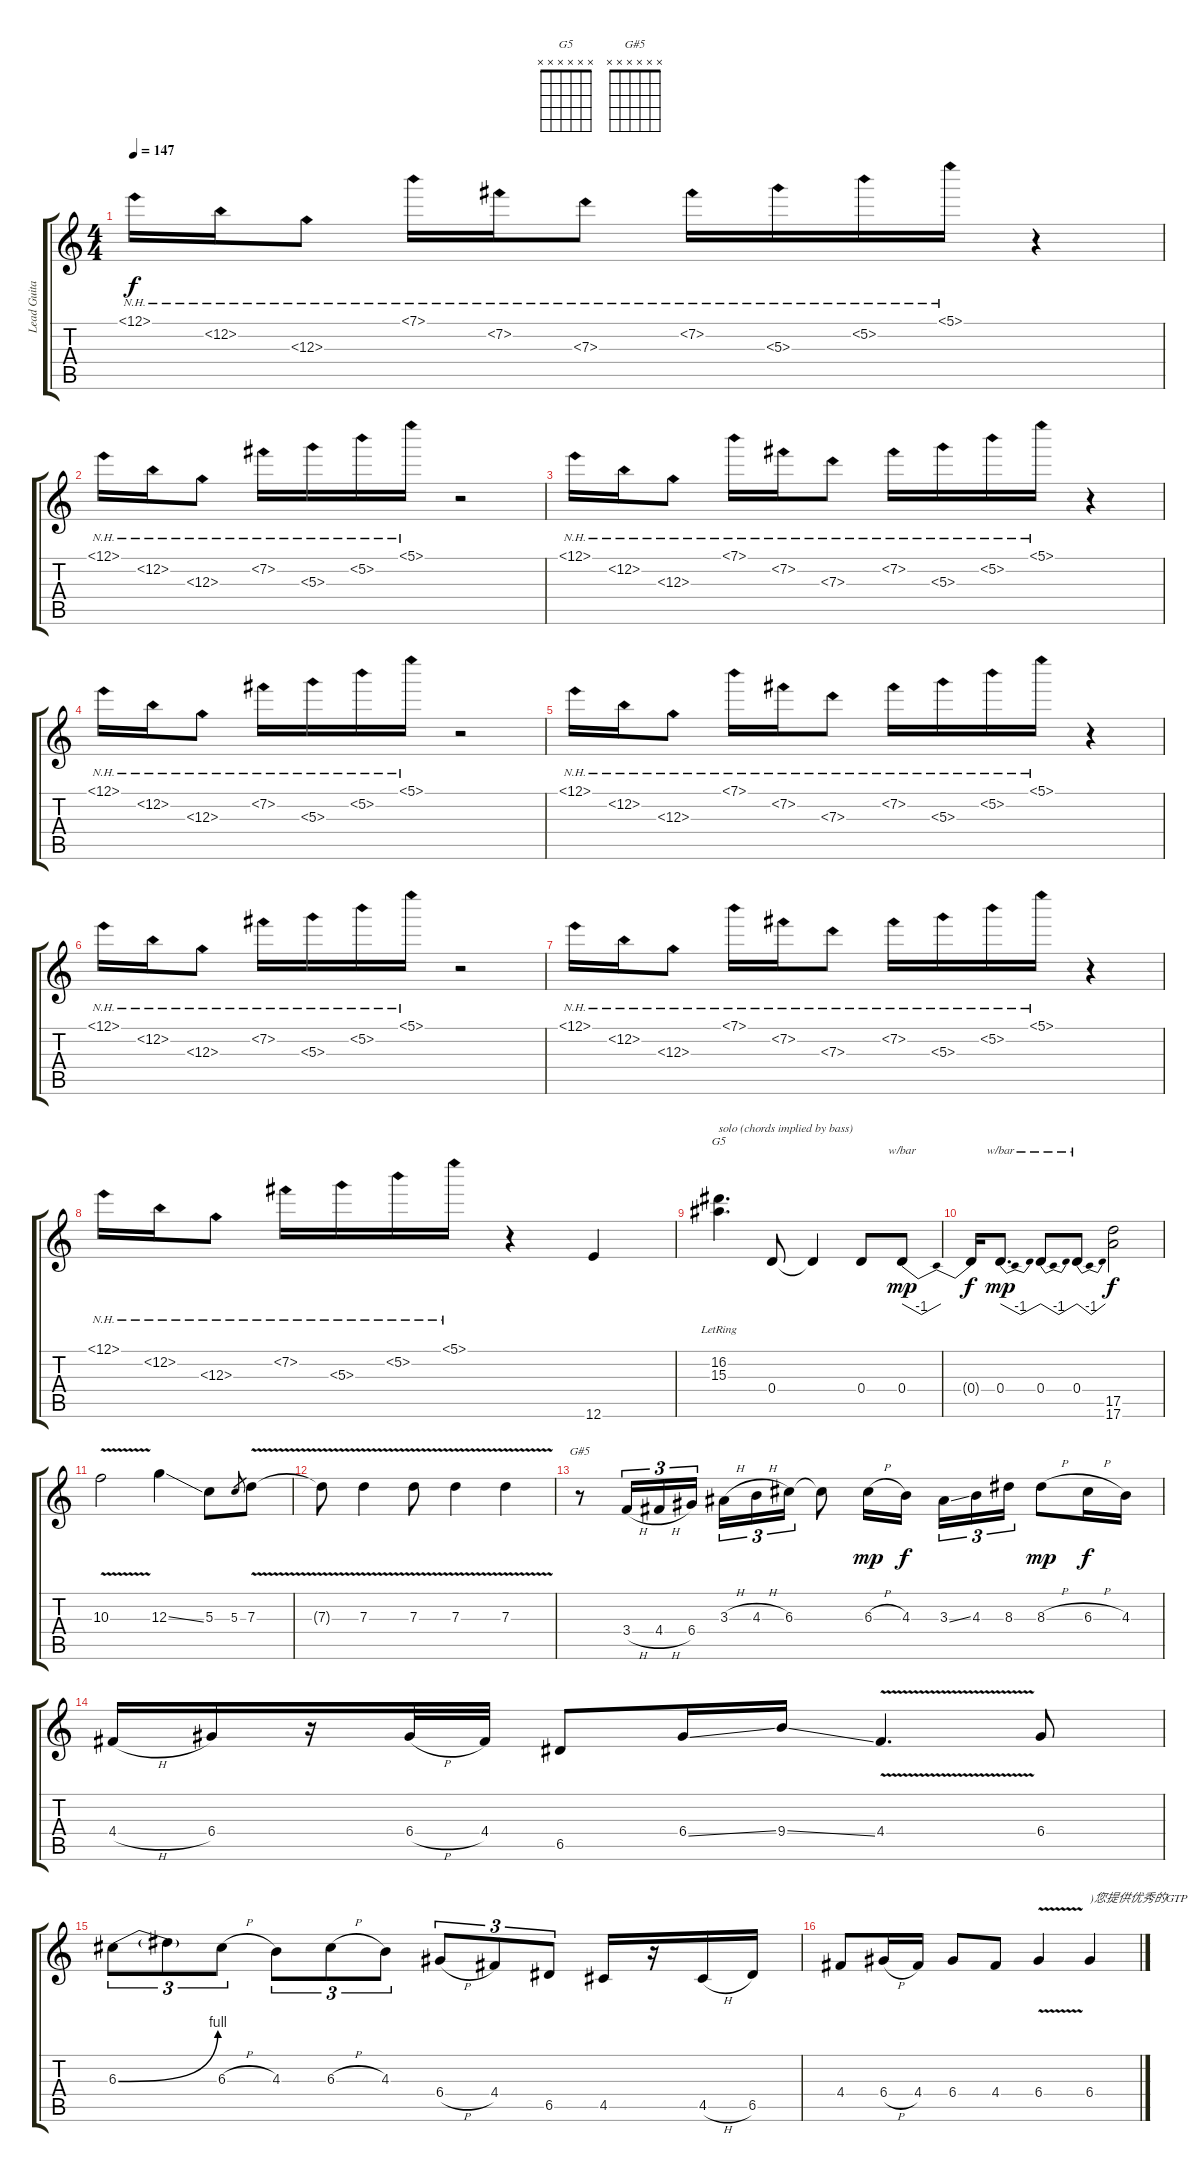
\track ("Lead Guitar" "Lead Guita") {instrument distortionguitar}
\staff {score tabs}
\tuning (E4 B3 G3 D3 A2 E2) {hide}
\chord ("G5" x x x x x x)
\chord ("G#5" x x x x x x)
\ts (4 4)
\tempo 147
\clef g2
\ks c
12.1{nh}.16{dy f} 12.2{nh}.16 12.3{nh}.8 7.1{nh}.16 7.2{nh}.16 7.3{nh}.8 7.2{nh}.16 5.3{nh}.16 5.2{nh}.16 5.1{nh}.16 r.4 |
12.1{nh}.16 12.2{nh}.16 12.3{nh}.8 7.2{nh}.16 5.3{nh}.16 5.2{nh}.16 5.1{nh}.16 r.2 |
12.1{nh}.16 12.2{nh}.16 12.3{nh}.8 7.1{nh}.16 7.2{nh}.16 7.3{nh}.8 7.2{nh}.16 5.3{nh}.16 5.2{nh}.16 5.1{nh}.16 r.4 |
12.1{nh}.16 12.2{nh}.16 12.3{nh}.8 7.2{nh}.16 5.3{nh}.16 5.2{nh}.16 5.1{nh}.16 r.2 |
12.1{nh}.16 12.2{nh}.16 12.3{nh}.8 7.1{nh}.16 7.2{nh}.16 7.3{nh}.8 7.2{nh}.16 5.3{nh}.16 5.2{nh}.16 5.1{nh}.16 r.4 |
12.1{nh}.16 12.2{nh}.16 12.3{nh}.8 7.2{nh}.16 5.3{nh}.16 5.2{nh}.16 5.1{nh}.16 r.2 |
12.1{nh}.16 12.2{nh}.16 12.3{nh}.8 7.1{nh}.16 7.2{nh}.16 7.3{nh}.8 7.2{nh}.16 5.3{nh}.16 5.2{nh}.16 5.1{nh}.16 r.4 |
12.1{nh}.16 12.2{nh}.16 12.3{nh}.8 7.2{nh}.16 5.3{nh}.16 5.2{nh}.16 5.1{nh}.16 r.4 12.6.4 |
(16.2{lr} 15.3{lr}).4{d ch "G5" txt "solo (chords implied by bass)"} 0.4.8 0.4{t}.4 0.4.8 0.4.8{tbe (dip default 0 0 30 -4 60 0) dy mp} |
0.4{t}.16{dy f} 0.4.8{d tbe (dip default 0 0 30 -4 60 0) dy mp} 0.4.8{tbe (dip default 0 0 30 -4 60 0)} 0.4.8{tbe (dip default 0 0 30 -4 60 0)} (17.5 17.6).2{dy f} |
10.3{v}.2 12.3{ss}.4 5.3.8 5.3.8{gr} 7.3{v}.8 |
7.3{t}.8 7.3{v}.4 7.3{v}.8 7.3{v}.4 7.3{v}.4 |
r.8{ch "G#5"} 3.4{h}.16{tu (3 2)} 4.4{h}.16{tu (3 2)} 6.4.16{tu (3 2)} 3.3{h}.16{tu (3 2)} 4.3{h}.16{tu (3 2)} 6.3.16{tu (3 2)} 6.3{t}.8 6.3{h}.16{dy mp} 4.3.16{dy f beam splitsecondary} 3.3{ss}.16{tu (3 2)} 4.3.16{tu (3 2)} 8.3.16{tu (3 2)} 8.3{h}.8{dy mp} 6.3{h}.16{dy f} 4.3.16 |
4.4{h}.16 6.4.16 r.16 6.4{h}.32 4.4.32 6.5.8 6.4{ss}.16 9.4{ss}.16 4.4{v}.4{d} 6.4.8 |
6.3{be (bend 0 0 60 4)}.8{tu (3 2)} 6.3{t}.8{tu (3 2)} 6.3{h}.8{tu (3 2)} 4.3.8{tu (3 2)} 6.3{h}.8{tu (3 2)} 4.3.8{tu (3 2)} 6.4{h}.8{tu (3 2)} 4.4.8{tu (3 2)} 6.5.8{tu (3 2)} 4.5.16 r.16 4.5{h}.16 6.5.16 |
4.4.8 6.4{h}.16 4.4.16 6.4.8 4.4.8 6.4{v}.4 6.4.4{txt ")您提供优秀的GTP"}
